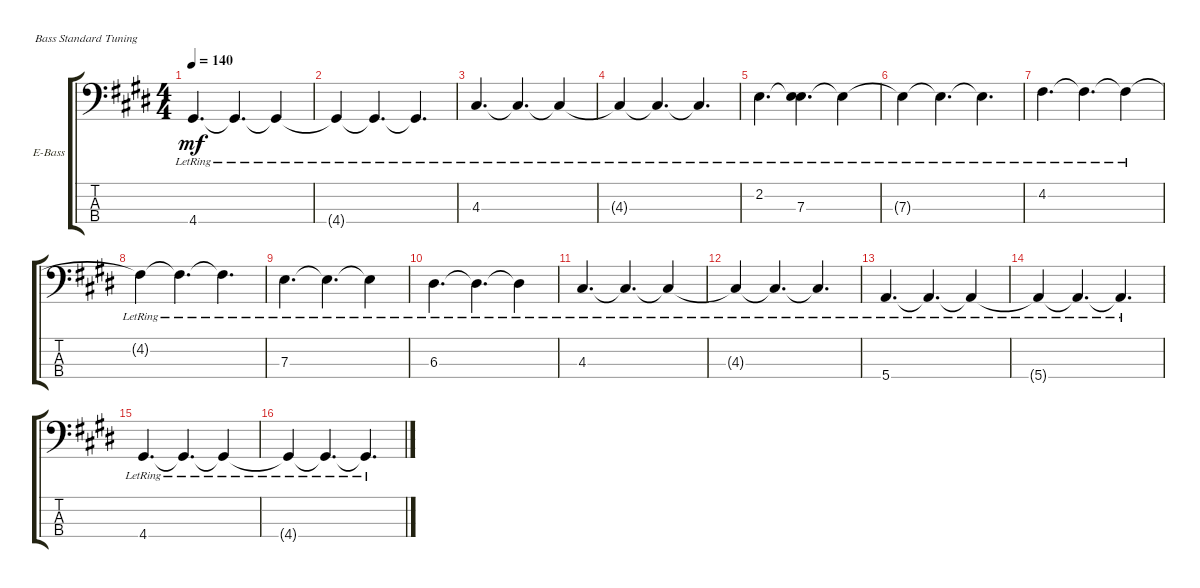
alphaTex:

\defaultSystemsLayout 4
\bracketExtendMode groupsimilarinstruments
\firstSystemTrackNameOrientation horizontal
\otherSystemsTrackNameOrientation horizontal
\track ("Electric Bass" "E-Bass") {instrument electricbassfinger}
\staff {score tabs}
\tuning (G2 D2 A1 E1)
\ts (4 4)
\tempo 140
\clef f4
\ks e
4.4{lr}.4{d dy mf} 4.4{lr t}.4{d} 4.4{lr t}.4 |
4.4{lr t}.4 4.4{lr t}.4{d} 4.4{lr t}.4{d} |
4.3{lr}.4{d} 4.3{lr t}.4{d} 4.3{lr t}.4 |
4.3{lr t}.4 4.3{lr t}.4{d} 4.3{lr t}.4{d} |
2.2{lr}.4{d} (7.3{lr} 2.2{lr t}).4{d} 7.3{lr t}.4 |
7.3{lr t}.4 7.3{lr t}.4{d} 7.3{lr t}.4{d} |
4.2{lr}.4{d} 4.2{lr t}.4{d} 4.2{lr t}.4 |
4.2{lr t}.4 4.2{lr t}.4{d} 4.2{lr t}.4{d} |
7.3{lr}.4{d} 7.3{lr t}.4{d} 7.3{lr t}.4 |
6.3{lr}.4{d} 6.3{lr t}.4{d} 6.3{lr t}.4 |
4.3{lr}.4{d} 4.3{lr t}.4{d} 4.3{lr t}.4 |
4.3{lr t}.4 4.3{lr t}.4{d} 4.3{lr t}.4{d} |
5.4{lr}.4{d} 5.4{lr t}.4{d} 5.4{lr t}.4 |
5.4{lr t}.4 5.4{lr t}.4{d} 5.4{lr t}.4{d} |
4.4{lr}.4{d} 4.4{lr t}.4{d} 4.4{lr t}.4 |
4.4{lr t}.4 4.4{lr t}.4{d} 4.4{lr t}.4{d}
